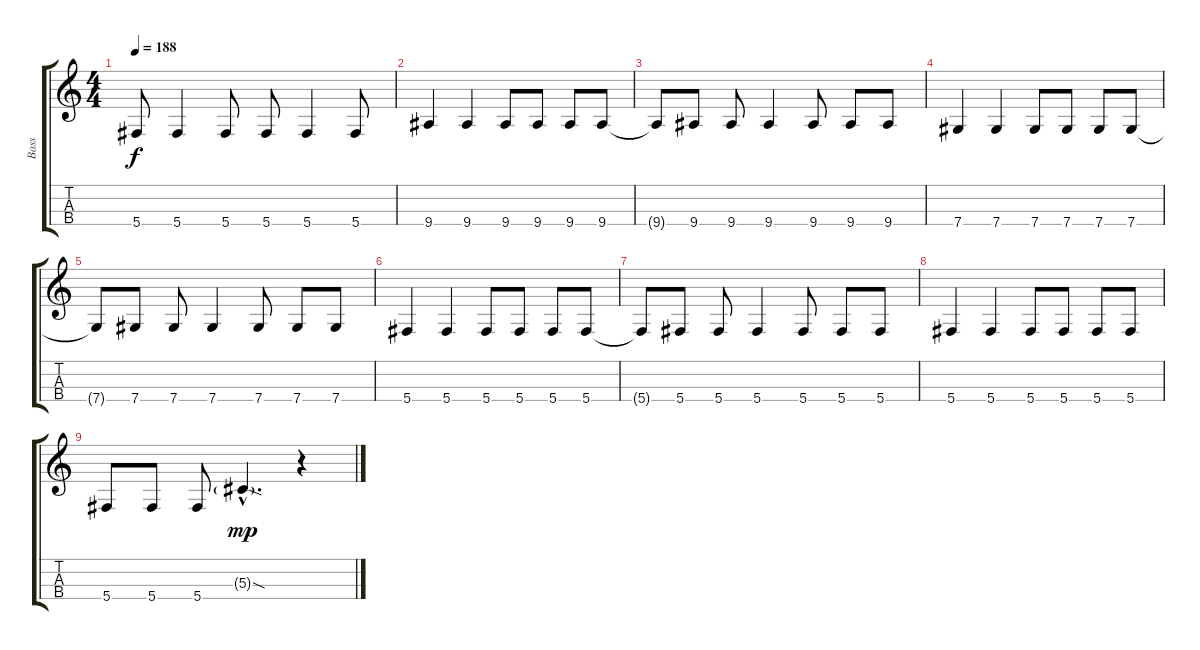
\track ("Bass" "Bass") {instrument electricbassfinger}
\staff {score tabs}
\tuning (Gb3 Db3 Ab2 Db2) {hide}
\ts (4 4)
\tempo 188
\clef g2
\ks c
5.4.8{dy f} 5.4.4 5.4.8 5.4.8 5.4.4 5.4.8 |
9.4.4 9.4.4 9.4.8 9.4.8 9.4.8 9.4.8 |
9.4{t}.8 9.4.8 9.4.8 9.4.4 9.4.8 9.4.8 9.4.8 |
7.4.4 7.4.4 7.4.8 7.4.8 7.4.8 7.4.8 |
7.4{t}.8 7.4.8 7.4.8 7.4.4 7.4.8 7.4.8 7.4.8 |
5.4.4 5.4.4 5.4.8 5.4.8 5.4.8 5.4.8 |
5.4{t}.8 5.4.8 5.4.8 5.4.4 5.4.8 5.4.8 5.4.8 |
5.4.4 5.4.4 5.4.8 5.4.8 5.4.8 5.4.8 |
5.4.8 5.4.8 5.4.8 5.3{sod g hac}.4{d dy mp} r.4
